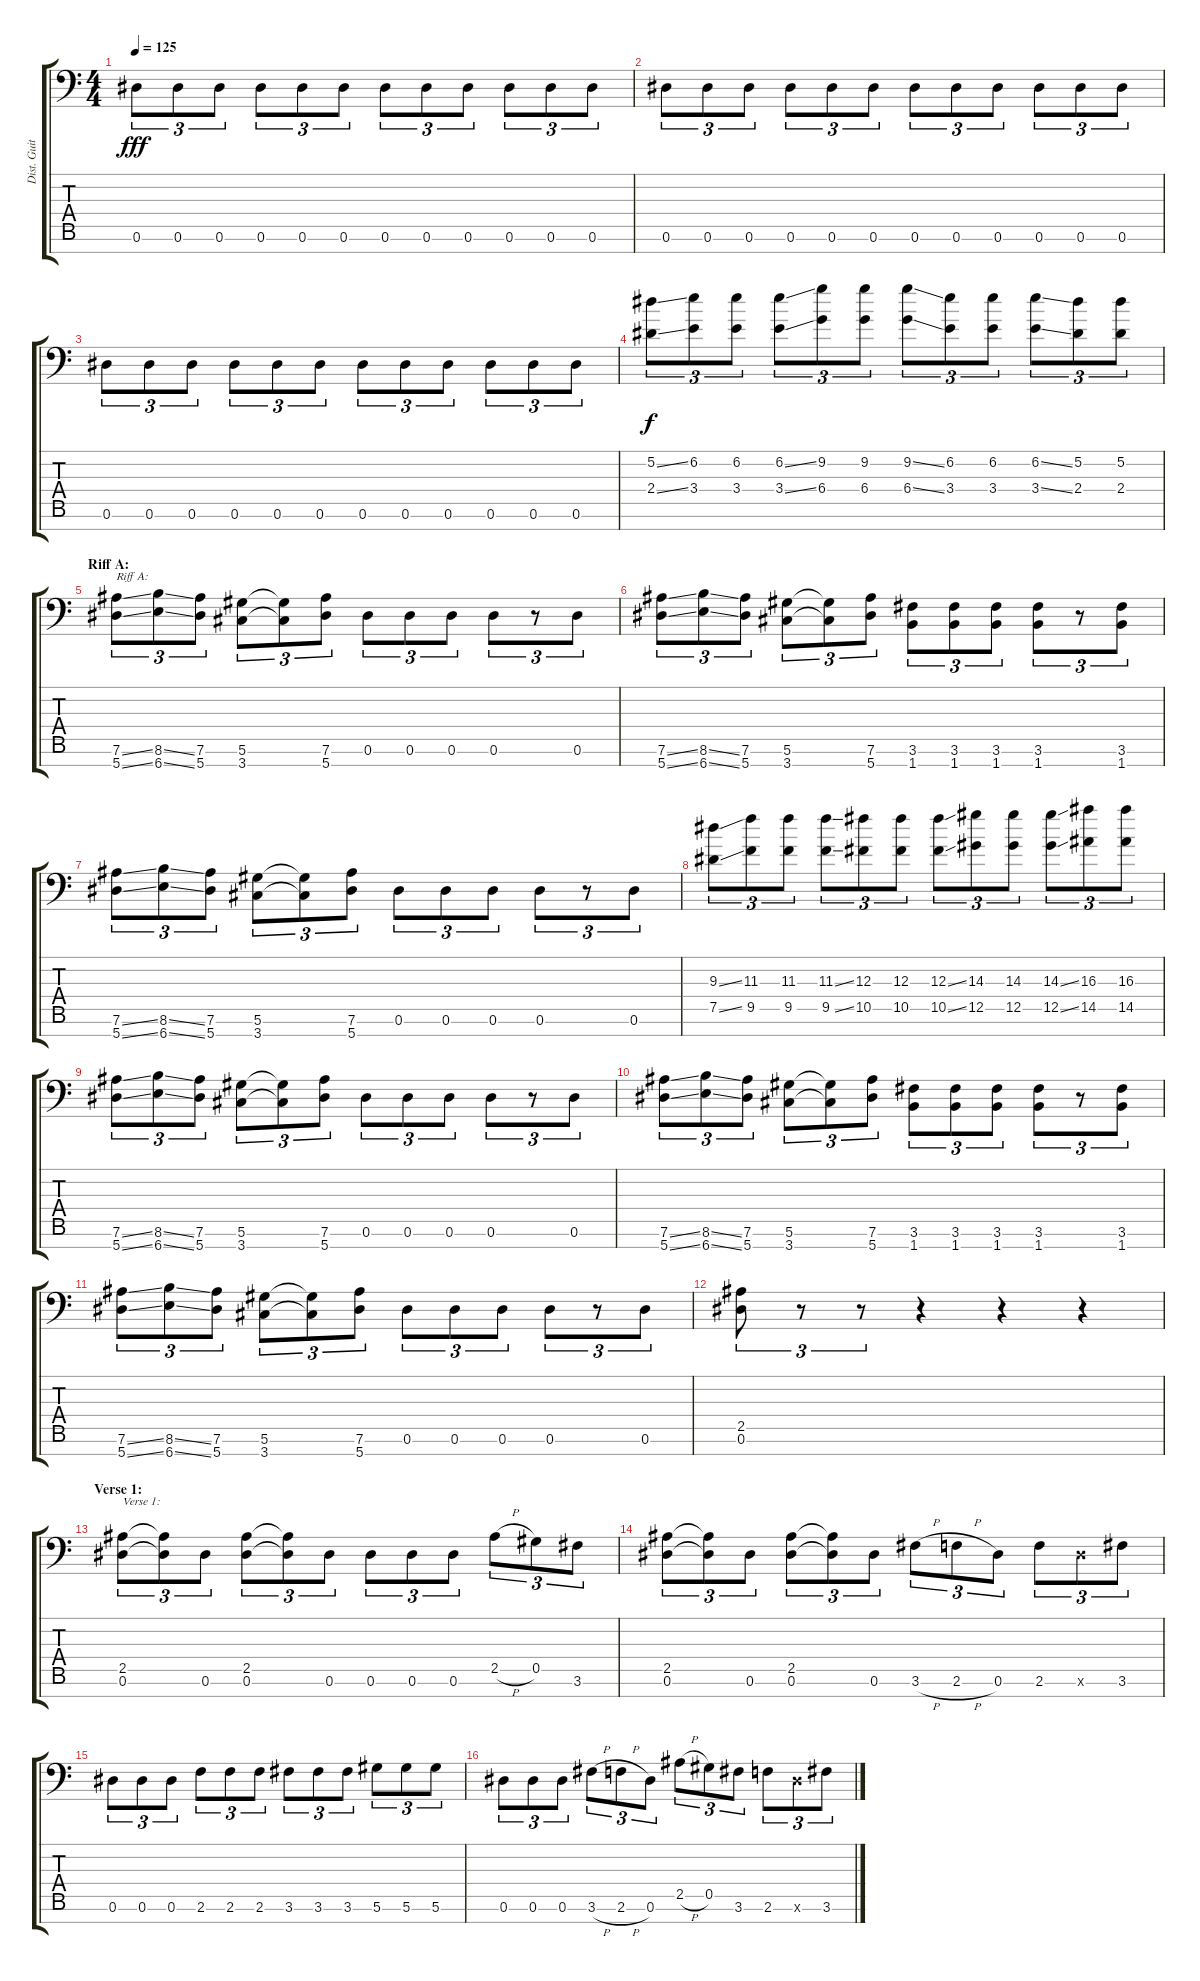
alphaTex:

\track ("Dist. Guitar 2" "Dist. Guit") {instrument distortionguitar}
\staff {score tabs}
\tuning (Eb4 Bb3 Gb3 Db3 Ab2 Eb2 Bb1) {hide}
\ts (4 4)
\tempo 125
\clef f4
\ks c
0.6.8{tu (3 2) dy fff} 0.6.8{tu (3 2)} 0.6.8{tu (3 2)} 0.6.8{tu (3 2)} 0.6.8{tu (3 2)} 0.6.8{tu (3 2)} 0.6.8{tu (3 2)} 0.6.8{tu (3 2)} 0.6.8{tu (3 2)} 0.6.8{tu (3 2)} 0.6.8{tu (3 2)} 0.6.8{tu (3 2)} |
0.6.8{tu (3 2)} 0.6.8{tu (3 2)} 0.6.8{tu (3 2)} 0.6.8{tu (3 2)} 0.6.8{tu (3 2)} 0.6.8{tu (3 2)} 0.6.8{tu (3 2)} 0.6.8{tu (3 2)} 0.6.8{tu (3 2)} 0.6.8{tu (3 2)} 0.6.8{tu (3 2)} 0.6.8{tu (3 2)} |
0.6.8{tu (3 2)} 0.6.8{tu (3 2)} 0.6.8{tu (3 2)} 0.6.8{tu (3 2)} 0.6.8{tu (3 2)} 0.6.8{tu (3 2)} 0.6.8{tu (3 2)} 0.6.8{tu (3 2)} 0.6.8{tu (3 2)} 0.6.8{tu (3 2)} 0.6.8{tu (3 2)} 0.6.8{tu (3 2)} |
(5.2{ss} 2.4{ss}).8{tu (3 2) dy f} (6.2 3.4).8{tu (3 2)} (6.2 3.4).8{tu (3 2)} (6.2{ss} 3.4{ss}).8{tu (3 2)} (9.2 6.4).8{tu (3 2)} (9.2 6.4).8{tu (3 2)} (9.2{ss} 6.4{ss}).8{tu (3 2)} (6.2 3.4).8{tu (3 2)} (6.2 3.4).8{tu (3 2)} (6.2{ss} 3.4{ss}).8{tu (3 2)} (5.2 2.4).8{tu (3 2)} (5.2 2.4).8{tu (3 2)} |
\section ("" "Riff A:")
(7.6{ss} 5.7{ss}).8{tu (3 2) txt "Riff A:"} (8.6{ss} 6.7{ss}).8{tu (3 2)} (7.6 5.7).8{tu (3 2)} (5.6 3.7).8{tu (3 2)} (5.6{t} 3.7{t}).8{tu (3 2)} (7.6 5.7).8{tu (3 2)} 0.6.8{tu (3 2)} 0.6.8{tu (3 2)} 0.6.8{tu (3 2)} 0.6.8{tu (3 2)} r.8{tu (3 2)} 0.6.8{tu (3 2)} |
(7.6{ss} 5.7{ss}).8{tu (3 2)} (8.6{ss} 6.7{ss}).8{tu (3 2)} (7.6 5.7).8{tu (3 2)} (5.6 3.7).8{tu (3 2)} (5.6{t} 3.7{t}).8{tu (3 2)} (7.6 5.7).8{tu (3 2)} (3.6 1.7).8{tu (3 2)} (3.6 1.7).8{tu (3 2)} (3.6 1.7).8{tu (3 2)} (3.6 1.7).8{tu (3 2)} r.8{tu (3 2)} (3.6 1.7).8{tu (3 2)} |
(7.6{ss} 5.7{ss}).8{tu (3 2)} (8.6{ss} 6.7{ss}).8{tu (3 2)} (7.6 5.7).8{tu (3 2)} (5.6 3.7).8{tu (3 2)} (5.6{t} 3.7{t}).8{tu (3 2)} (7.6 5.7).8{tu (3 2)} 0.6.8{tu (3 2)} 0.6.8{tu (3 2)} 0.6.8{tu (3 2)} 0.6.8{tu (3 2)} r.8{tu (3 2)} 0.6.8{tu (3 2)} |
(9.3{ss} 7.5{ss}).8{tu (3 2)} (11.3 9.5).8{tu (3 2)} (11.3 9.5).8{tu (3 2)} (11.3{ss} 9.5{ss}).8{tu (3 2)} (12.3 10.5).8{tu (3 2)} (12.3 10.5).8{tu (3 2)} (12.3{ss} 10.5{ss}).8{tu (3 2)} (14.3 12.5).8{tu (3 2)} (14.3 12.5).8{tu (3 2)} (14.3{ss} 12.5{ss}).8{tu (3 2)} (16.3 14.5).8{tu (3 2)} (16.3 14.5).8{tu (3 2)} |
(7.6{ss} 5.7{ss}).8{tu (3 2)} (8.6{ss} 6.7{ss}).8{tu (3 2)} (7.6 5.7).8{tu (3 2)} (5.6 3.7).8{tu (3 2)} (5.6{t} 3.7{t}).8{tu (3 2)} (7.6 5.7).8{tu (3 2)} 0.6.8{tu (3 2)} 0.6.8{tu (3 2)} 0.6.8{tu (3 2)} 0.6.8{tu (3 2)} r.8{tu (3 2)} 0.6.8{tu (3 2)} |
(7.6{ss} 5.7{ss}).8{tu (3 2)} (8.6{ss} 6.7{ss}).8{tu (3 2)} (7.6 5.7).8{tu (3 2)} (5.6 3.7).8{tu (3 2)} (5.6{t} 3.7{t}).8{tu (3 2)} (7.6 5.7).8{tu (3 2)} (3.6 1.7).8{tu (3 2)} (3.6 1.7).8{tu (3 2)} (3.6 1.7).8{tu (3 2)} (3.6 1.7).8{tu (3 2)} r.8{tu (3 2)} (3.6 1.7).8{tu (3 2)} |
(7.6{ss} 5.7{ss}).8{tu (3 2)} (8.6{ss} 6.7{ss}).8{tu (3 2)} (7.6 5.7).8{tu (3 2)} (5.6 3.7).8{tu (3 2)} (5.6{t} 3.7{t}).8{tu (3 2)} (7.6 5.7).8{tu (3 2)} 0.6.8{tu (3 2)} 0.6.8{tu (3 2)} 0.6.8{tu (3 2)} 0.6.8{tu (3 2)} r.8{tu (3 2)} 0.6.8{tu (3 2)} |
(2.5 0.6).8{tu (3 2)} r.8{tu (3 2)} r.8{tu (3 2)} r.4 r.4 r.4 |
\section ("" "Verse 1:")
(2.5 0.6).8{tu (3 2) txt "Verse 1:"} (2.5{t} 0.6{t}).8{tu (3 2)} 0.6.8{tu (3 2)} (2.5 0.6).8{tu (3 2)} (2.5{t} 0.6{t}).8{tu (3 2)} 0.6.8{tu (3 2)} 0.6.8{tu (3 2)} 0.6.8{tu (3 2)} 0.6.8{tu (3 2)} 2.5{h}.8{tu (3 2)} 0.5.8{tu (3 2)} 3.6.8{tu (3 2)} |
(2.5 0.6).8{tu (3 2)} (2.5{t} 0.6{t}).8{tu (3 2)} 0.6.8{tu (3 2)} (2.5 0.6).8{tu (3 2)} (2.5{t} 0.6{t}).8{tu (3 2)} 0.6.8{tu (3 2)} 3.6{h}.8{tu (3 2)} 2.6{h}.8{tu (3 2)} 0.6.8{tu (3 2)} 2.6.8{tu (3 2)} 0.6{x}.8{tu (3 2)} 3.6.8{tu (3 2)} |
0.6.8{tu (3 2)} 0.6.8{tu (3 2)} 0.6.8{tu (3 2)} 2.6.8{tu (3 2)} 2.6.8{tu (3 2)} 2.6.8{tu (3 2)} 3.6.8{tu (3 2)} 3.6.8{tu (3 2)} 3.6.8{tu (3 2)} 5.6.8{tu (3 2)} 5.6.8{tu (3 2)} 5.6.8{tu (3 2)} |
0.6.8{tu (3 2)} 0.6.8{tu (3 2)} 0.6.8{tu (3 2)} 3.6{h}.8{tu (3 2)} 2.6{h}.8{tu (3 2)} 0.6.8{tu (3 2)} 2.5{h}.8{tu (3 2)} 0.5.8{tu (3 2)} 3.6.8{tu (3 2)} 2.6.8{tu (3 2)} 0.6{x}.8{tu (3 2)} 3.6.8{tu (3 2)}
